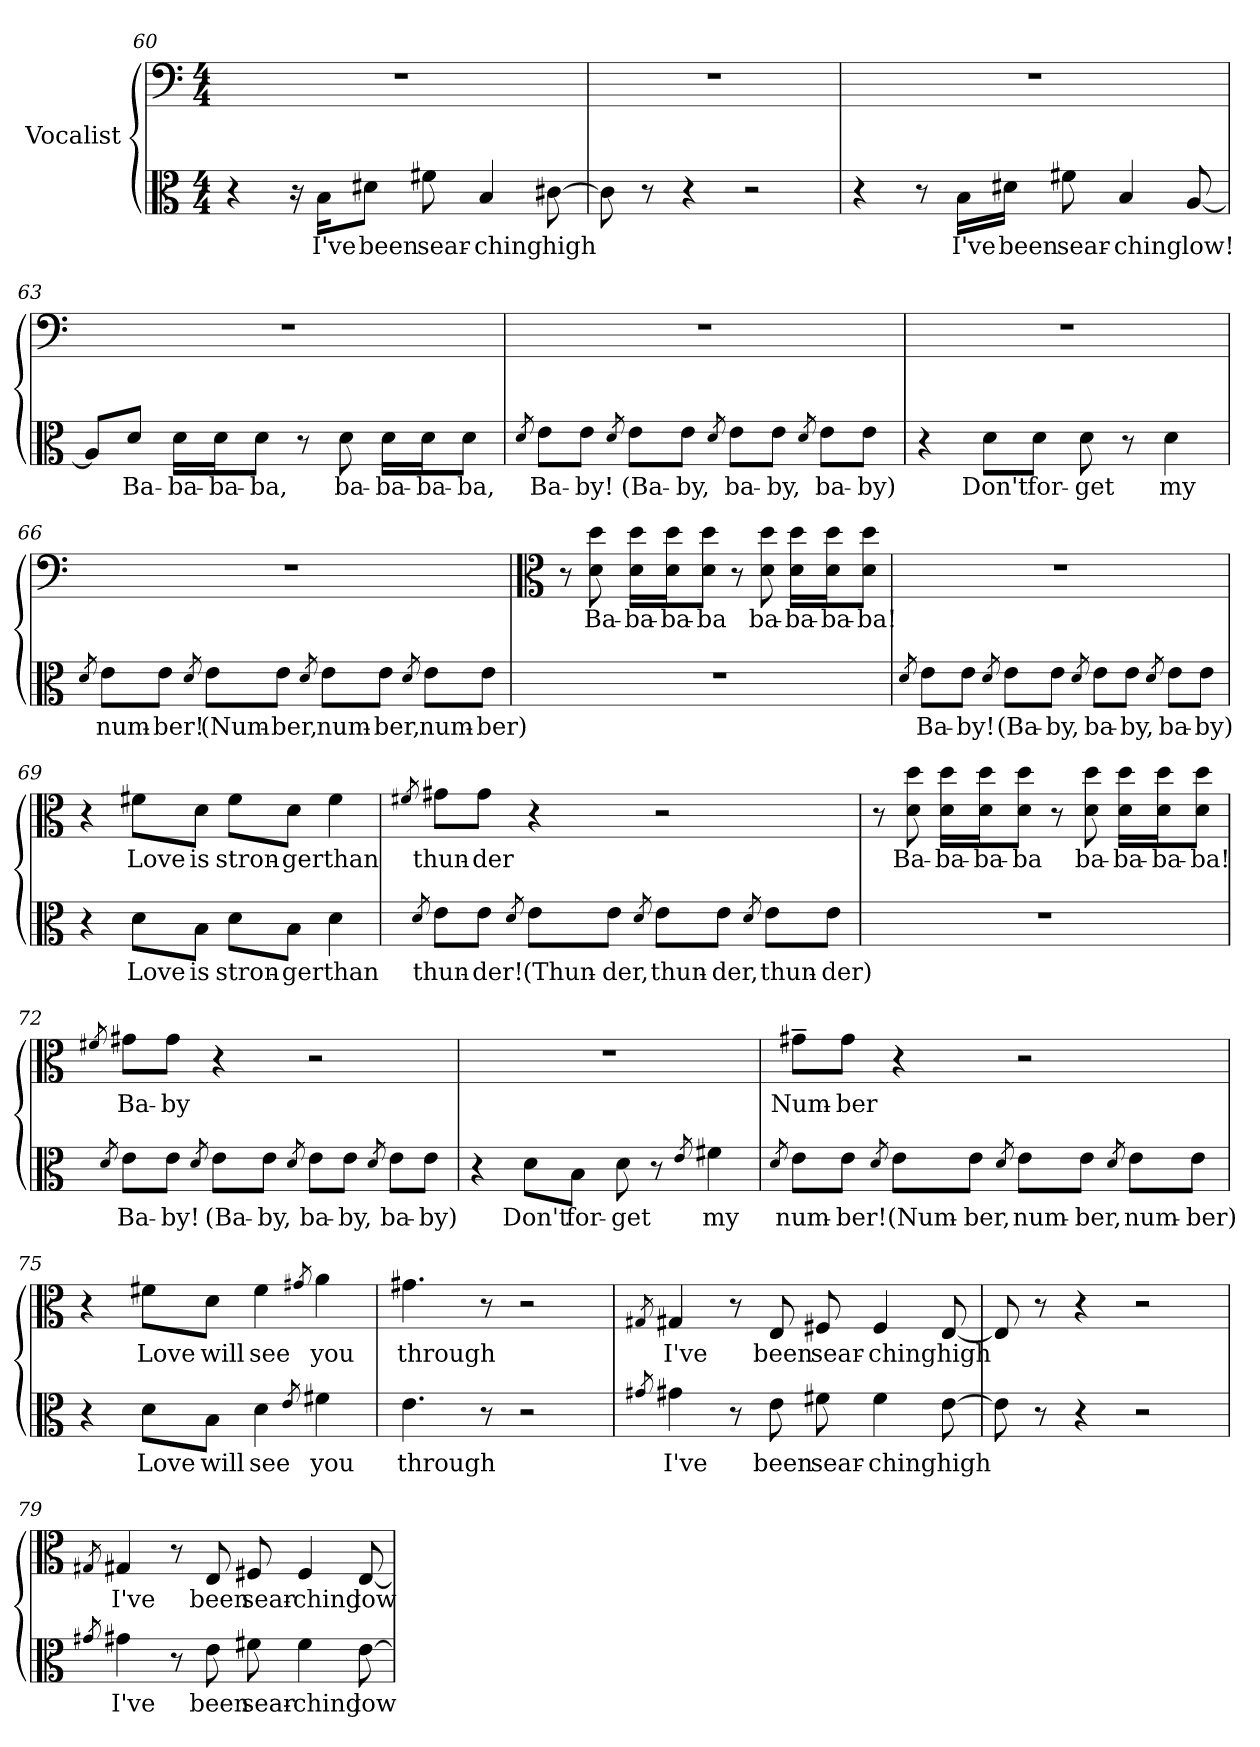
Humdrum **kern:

**kern	**text	**kern	**text
*part1	*part1	*part1	*part1
*staff2	*staff2	*staff1	*staff1
*I"Vocalist	*	*	*
*clefC3	*	*clefF4	*
*M4/4	*	*M4/4	*
=60	=60	=60	=60
4r	.	1r	.
16r	.	.	.
16B\KL	I've	.	.
8d#X\J	been	.	.
8f#X	sear-	.	.
4B	-ching	.	.
[8c#X	high	.	.
=61	=61	=61	=61
8c#]	_	1r	.
8r	.	.	.
4r	.	.	.
2r	.	.	.
=62	=62	=62	=62
4r	.	1r	.
8r	.	.	.
16B\LL	I've	.	.
16d#X\JJ	been	.	.
8f#X	sear-	.	.
4B	-ching	.	.
[8A	low!	.	.
=63	=63	=63	=63
8A/L]	_	1r	.
8d/J	Ba-	.	.
16d\LL	-ba-	.	.
16d\J	-ba-	.	.
8d\J	-ba,	.	.
8r	.	.	.
8d	ba-	.	.
16d\LL	-ba-	.	.
16d\J	-ba-	.	.
8d\J	-ba,	.	.
=64	=64	=64	=64
8qd	_	.	.
8e\L	Ba-	1r	.
8e\J	-by!	.	.
8qd	_	.	.
8e\L	(Ba-	.	.
8e\J	-by,	.	.
8qd	_	.	.
8e\L	ba-	.	.
8e\J	-by,	.	.
8qd	_	.	.
8e\L	ba-	.	.
8e\J	-by)	.	.
=65	=65	=65	=65
4r	.	1r	.
8d\L	Don't	.	.
8d\J	for-	.	.
8d	-get	.	.
8r	.	.	.
4d	my	.	.
=66	=66	=66	=66
8qd	_	.	.
8e\L	num-	1r	.
8e\J	-ber!	.	.
8qd	_	.	.
8e\L	(Num-	.	.
8e\J	-ber,	.	.
8qd	_	.	.
8e\L	num-	.	.
8e\J	-ber,	.	.
8qd	_	.	.
8e\L	num-	.	.
8e\J	-ber)	.	.
=67	=67	=67	=67
*	*	*clefC3	*
1r	.	8r	.
.	.	8d 8dd	Ba-
.	.	16d\ 16dd\LL	-ba-
.	.	16d\ 16dd\J	-ba-
.	.	8d\ 8dd\J	-ba
.	.	8r	.
.	.	8d 8dd	ba-
.	.	16d\ 16dd\LL	-ba-
.	.	16d\ 16dd\J	-ba-
.	.	8d\ 8dd\J	-ba!
=68	=68	=68	=68
8qd	_	.	.
8e\L	Ba-	1r	.
8e\J	-by!	.	.
8qd	_	.	.
8e\L	(Ba-	.	.
8e\J	-by,	.	.
8qd	_	.	.
8e\L	ba-	.	.
8e\J	-by,	.	.
8qd	_	.	.
8e\L	ba-	.	.
8e\J	-by)	.	.
=69	=69	=69	=69
4r	.	4r	.
8d\L	Love	8f#X\L	Love
8B\J	is	8d\J	is
8d\L	stron-	8f#\L	stron-
8B\J	-ger	8d\J	-ger
4d	than	4f#	than
=70	=70	=70	=70
8qd	_	8qf#X	_
8e\L	thun-	8g#X\L	thun-
8e\J	-der!	8g#\J	-der
8qd	_	.	.
8e\L	(Thun-	4r	.
8e\J	-der,	.	.
8qd	_	.	.
8e\L	thun-	2r	.
8e\J	-der,	.	.
8qd	_	.	.
8e\L	thun-	.	.
8e\J	-der)	.	.
=71	=71	=71	=71
1r	.	8r	.
.	.	8d 8dd	Ba-
.	.	16d\ 16dd\LL	-ba-
.	.	16d\ 16dd\J	-ba-
.	.	8d\ 8dd\J	-ba
.	.	8r	.
.	.	8d 8dd	ba-
.	.	16d\ 16dd\LL	-ba-
.	.	16d\ 16dd\J	-ba-
.	.	8d\ 8dd\J	-ba!
=72	=72	=72	=72
8qd	_	8qf#X	_
8e\L	Ba-	8g#X\L	Ba-
8e\J	-by!	8g#\J	-by
8qd	_	.	.
8e\L	(Ba-	4r	.
8e\J	-by,	.	.
8qd	_	.	.
8e\L	ba-	2r	.
8e\J	-by,	.	.
8qd	_	.	.
8e\L	ba-	.	.
8e\J	-by)	.	.
=73	=73	=73	=73
4r	.	1r	.
8d\L	Don't	.	.
8B\J	for-	.	.
8d	-get	.	.
8r	.	.	.
8qe	_	.	.
4f#X	my	.	.
=74	=74	=74	=74
8qd	_	.	.
8e\L	num-	8g#X~\L	Num-
8e\J	-ber!	8g#\J	-ber
8qd	_	.	.
8e\L	(Num-	4r	.
8e\J	-ber,	.	.
8qd	_	.	.
8e\L	num-	2r	.
8e\J	-ber,	.	.
8qd	_	.	.
8e\L	num-	.	.
8e\J	-ber)	.	.
=75	=75	=75	=75
4r	.	4r	.
8d\L	Love	8f#X\L	Love
8B\J	will	8d\J	will
4d	see	4f#	see
8qe	_	8qg#X	_
4f#X	you	4a	you
=76	=76	=76	=76
4.e	through	4.g#X	through
8r	.	8r	.
2r	.	2r	.
=77	=77	=77	=77
8qg#X	_	8qG#X	_
4g#X	I've	4G#X	I've
8r	.	8r	.
8e	been	8E	been
8f#X	sear-	8F#X	sear-
4f#	-ching	4F#	-ching
[8e	high	[8E	high
=78	=78	=78	=78
8e]	_	8E]	_
8r	.	8r	.
4r	.	4r	.
2r	.	2r	.
=79	=79	=79	=79
8qg#X	_	8qG#X	_
4g#X	I've	4G#X	I've
8r	.	8r	.
8e	been	8E	been
8f#X	sear-	8F#X	sear-
4f#	-ching	4F#	-ching
[8e	low	[8E	low
=	=	=	=
*-	*-	*-	*-
